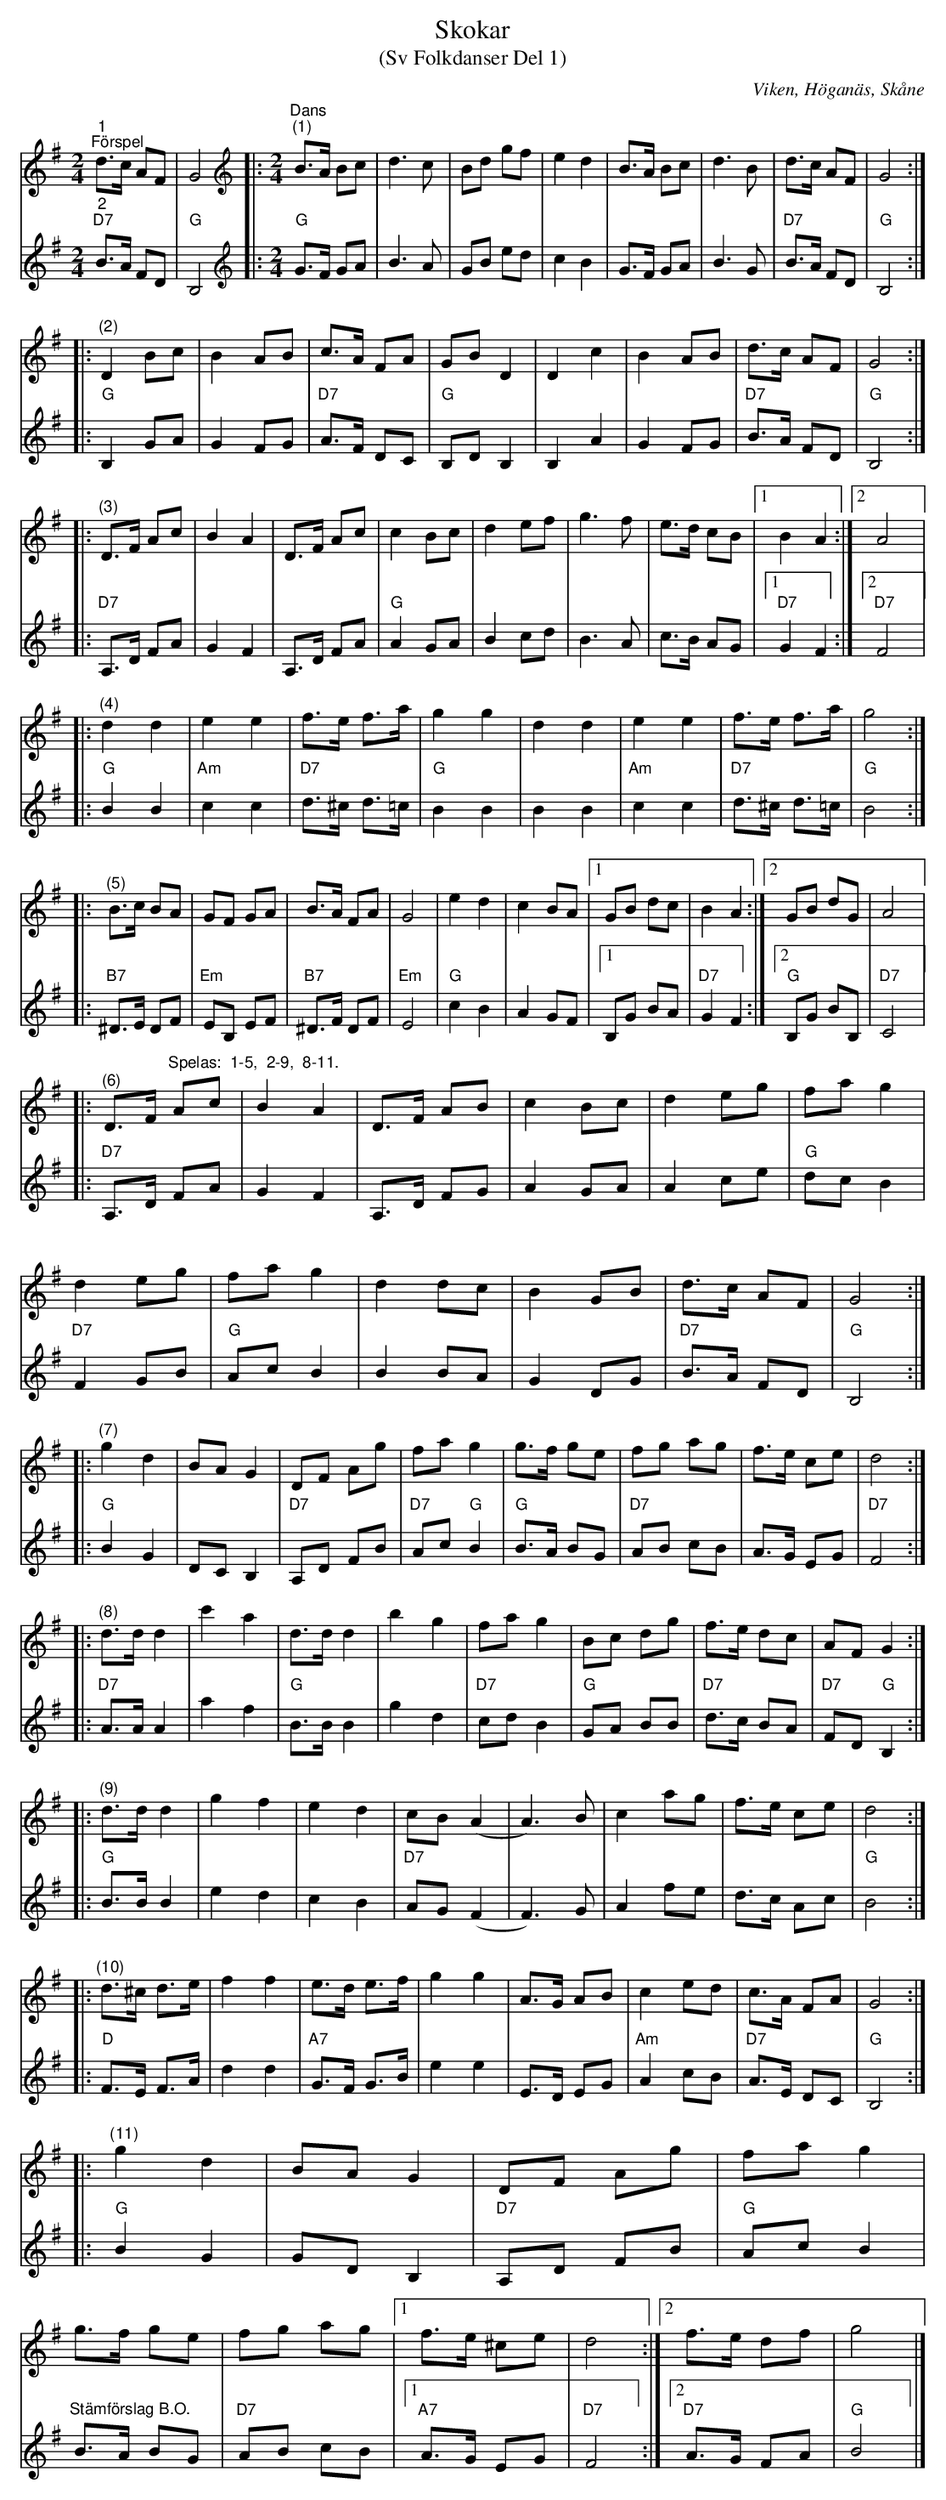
X:1
T:Skokar
T:(Sv Folkdanser Del 1)
O:Viken, Höganäs, Skåne
L:1/8
M:2/4
K:G
V:1
"^1""^Förspel" d>c AF | G4 |:[K:G][M:2/4][K:treble]"^Dans""^(1)" B>A Bc | d3 c | Bd gf | e2 d2 | B>A Bc | d3 B | d>c AF | G4 ::
"^(2)" D2 Bc | B2 AB | c>A FA | GB D2 | D2 c2 | B2 AB | d>c AF | G4 ::
"^(3)" D>F Ac | B2 A2 | D>F Ac | c2 Bc | d2 ef | g3 f | e>d cB |1 B2 A2 :|2 A4 |:
"^(4)" d2 d2 | e2 e2 | f>e f>a | g2 g2 | d2 d2 | e2 e2 | f>e f>a | g4 ::
"^(5)" B>c BA | GF GA | B>A FA | G4 | e2 d2 | c2 BA |1 GB dc | B2 A2 :|2 GB dG | A4 |:
"^(6)" D>F "^Spelas:  1-5,  2-9,  8-11."Ac | B2 A2 | D>F AB | c2 Bc | d2 eg | fa g2 |
d2 eg | fa g2 | d2 dc | B2 GB | d>c AF | G4 ::
"^(7)" g2 d2 | BA G2 | DF Ag | fa g2 | g>f ge | fg ag | f>e ce | d4 ::
"^(8)" d>d d2 | c'2 a2 | d>d d2 | b2 g2 | fa g2 | Bc dg | f>e dc | AF G2 ::
"^(9)" d>d d2 | g2 f2 | e2 d2 | cB (A2 | A3) B | c2 ag | f>e ce | d4 ::
"^(10)" d>^c d>e | f2 f2 | e>d e>f | g2 g2 | A>G AB | c2 ed | c>A FA | G4 ::
"^(11)" g2 d2 | BA G2 | DF Ag | fa g2 |
g>f ge | fg ag |1 f>e ^ce | d4 :|2 f>e df | g4 |]
V:2
"^2" "D7"B>A FD | "G"B,4 |:[K:G][M:2/4][K:treble] "G"G>F GA | B3 A | GB ed | c2 B2 | G>F GA | B3 G | "D7"B>A FD | "G"B,4 ::
"G"B,2 GA | G2 FG | "D7"A>F DC | "G"B,D B,2 | B,2 A2 | G2 FG | "D7"B>A FD | "G"B,4 ::
"D7"A,>D FA | G2 F2 | A,>D FA | "G"A2 GA | B2 cd | B3 A | c>B AG |1 "D7"G2 F2 :|2 "D7"F4 |:
"G"B2 B2 | "Am"c2 c2 | "D7"d>^c d>=c | "G"B2 B2 | B2 B2 | "Am"c2 c2 | "D7"d>^c d>=c | "G"B4 ::
"B7"^D>E DF | "Em"EB, EF | "B7"^D>F DF | "Em"E4 |"G" c2 B2 | A2 GF |1 B,G BA |"D7" G2 F2 :|2"G" B,G BB, |"D7" C4 |:
"D7" A,>D FA | G2 F2 | A,>D FG | A2 GA | A2 ce | "G" dc B2 |"D7" F2 GB |"G" Ac B2 | B2 BA | G2 DG |"D7" B>A FD |"G" B,4 ::
"G" B2 G2 | DC B,2 | "D7" A,D FB |"D7" Ac"G" B2 |"G" B>A BG |"D7" AB cB | A>G EG |"D7" F4 ::
"D7" A>A A2 | a2 f2 | "G" B>B B2 | g2 d2 |"D7" cd B2 |"G" GA BB |"D7" d>c BA |"D7" FD"G" B,2 ::
"G" B>B B2 | e2 d2 | c2 B2 | "D7"AG (F2 | F3) G | A2 fe | d>c Ac |"G" B4 ::
"D" F>E F>A | d2 d2 |"A7" G>F G>B | e2 e2 | E>D EG |"Am" A2 cB |"D7" A>E DC |"G" B,4 ::
"G"B2 G2 | GD B,2 | "D7"A,D FB | "G"Ac B2 | "^Stämförslag B.O." B>A BG |"D7" AB cB |1"A7" A>G EG |"D7" F4 :|2 "D7" A>G FA |"G" B4 |]
